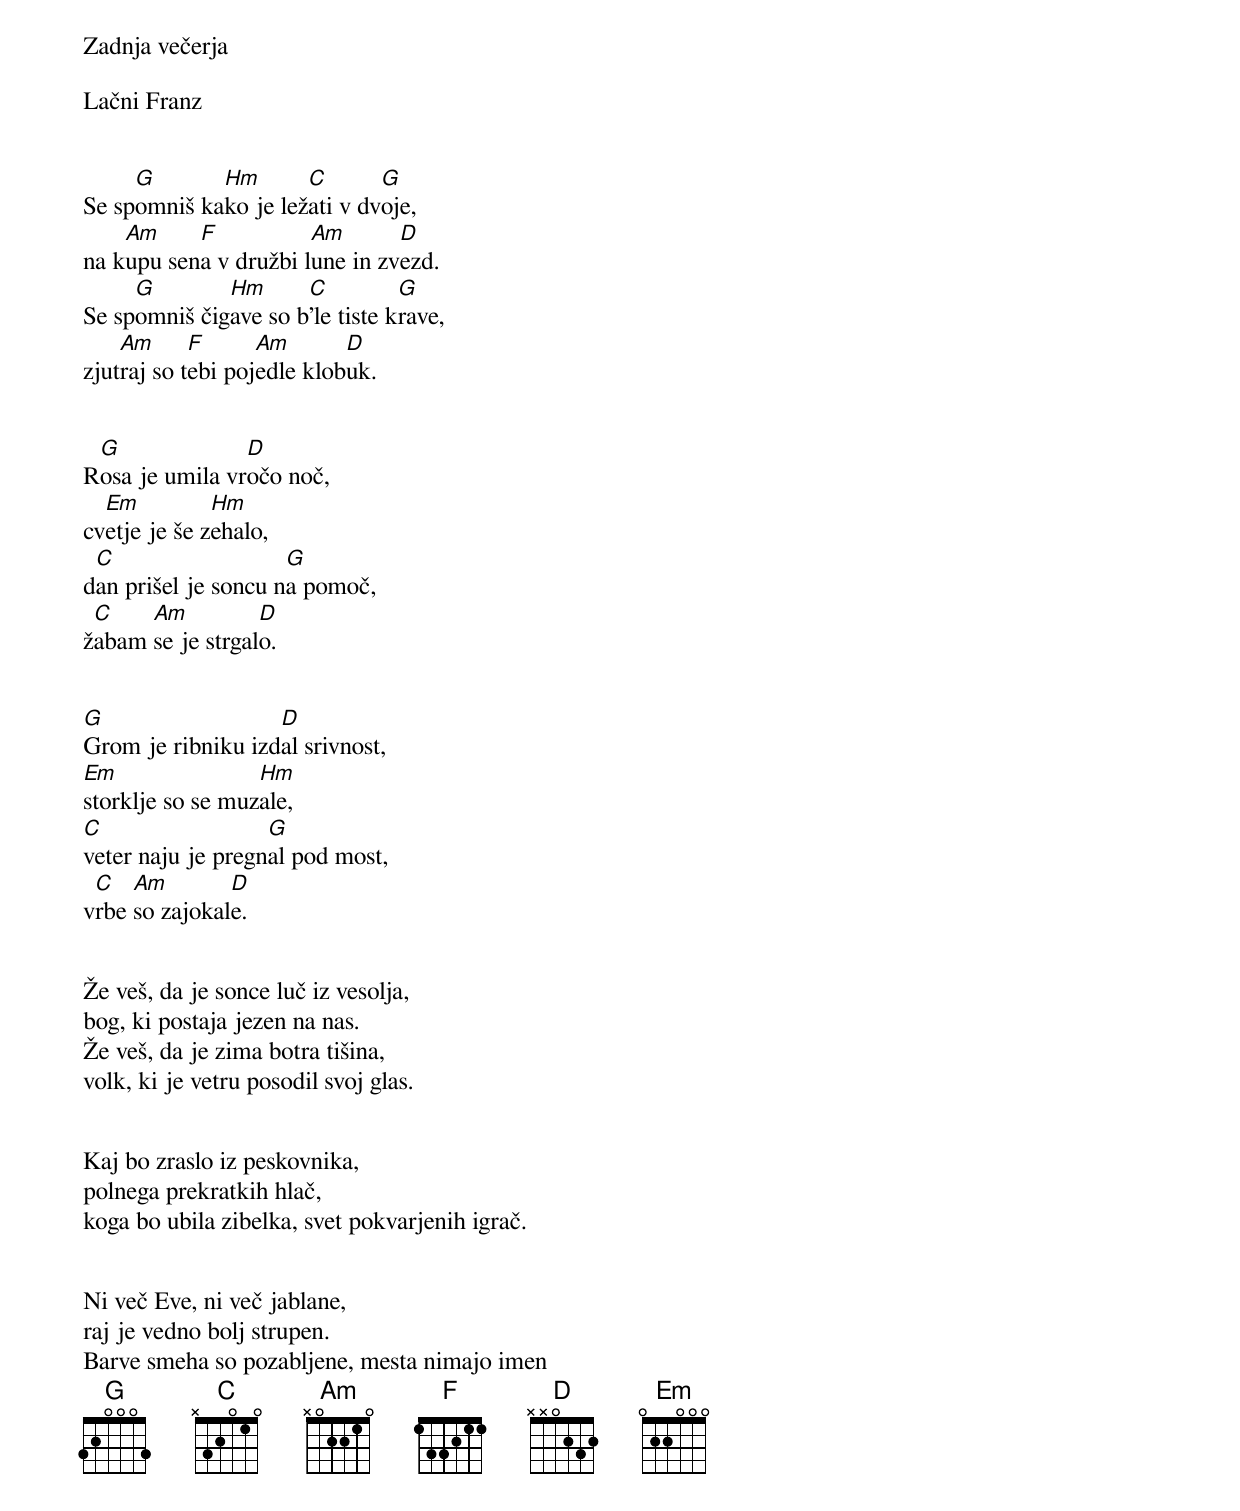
Zadnja večerja

Lačni Franz


Se sp[G]omniš ka[Hm]ko je lež[C]ati v dv[G]oje,
na k[Am]upu sen[F]a v družbi l[Am]une in zv[D]ezd.
Se sp[G]omniš čig[Hm]ave so b[C]'le tiste k[G]rave,
zjut[Am]raj so t[F]ebi poj[Am]edle klob[D]uk.


R[G]osa je umila vr[D]očo noč,
cv[Em]etje je še z[Hm]ehalo,
d[C]an prišel je soncu n[G]a pomoč,
ž[C]abam [Am]se je strgal[D]o.


[G]Grom je ribniku izd[D]al srivnost,
[Em]storklje so se muz[Hm]ale,
[C]veter naju je pregn[G]al pod most,
v[C]rbe [Am]so zajokal[D]e.


Že veš, da je sonce luč iz vesolja,
bog, ki postaja jezen na nas.
Že veš, da je zima botra tišina,
volk, ki je vetru posodil svoj glas.


Kaj bo zraslo iz peskovnika,
polnega prekratkih hlač,
koga bo ubila zibelka, svet pokvarjenih igrač.


Ni več Eve, ni več jablane,
raj je vedno bolj strupen.
Barve smeha so pozabljene, mesta nimajo imen
